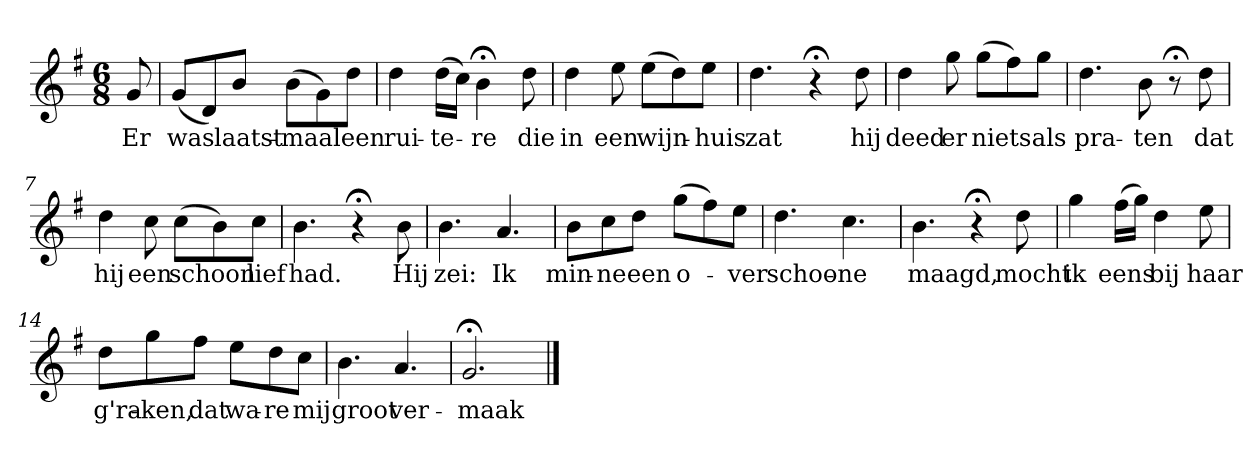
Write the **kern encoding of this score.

**kern	**text
*part1	*part1
*staff1	*staff1
*k[f#]	*
*G:	*
*M6/8	*
*MM120	*
=	=
8g	Er
=1	=1
(8gL	was
8d)	.
8bJ	laatst-
(8bL	-maal
8g)	.
8ddJ	een
=2	=2
4dd	rui-
(16ddLL	-te-
16ccJJ)	.
4b;<	-re
8dd	die
=3	=3
4dd	in
8ee	een
(8eeL	wijn-
8dd)	.
8eeJ	-huis
=4	=4
4.dd	zat
4r;<	.
8dd	hij
=5	=5
4dd	deed
8gg	er
(8ggL	niets
8ff#)	.
8ggJ	als
=6	=6
4.dd	pra-
8b	-ten
8r;<	.
8dd	dat
=7	=7
4dd	hij
8cc	een
(8ccL	schoon
8b)	.
8ccJ	lief
=8	=8
4.b	had.
4r;<	.
8b	Hij
=9	=9
4.b	zei:
4.a	Ik
=10	=10
8bL	min-
8cc	-ne
8ddJ	een
(8ggL	o-
8ff#)	.
8eeJ	-ver
=11	=11
4.dd	schoo-
4.cc	-ne
=12	=12
4.b	maagd,
4r;<	.
8dd	mocht
=13	=13
4gg	ik
(16ff#LL	eens
16ggJJ)	.
4dd	bij
8ee	haar
=14	=14
8ddL	g'ra-
8gg	-ken,
8ff#J	dat
8eeL	wa-
8dd	-re
8ccJ	mij
=15	=15
4.b	groot
4.a	ver-
=16	=16
2.g;<	-maak
==	==
*-	*-
